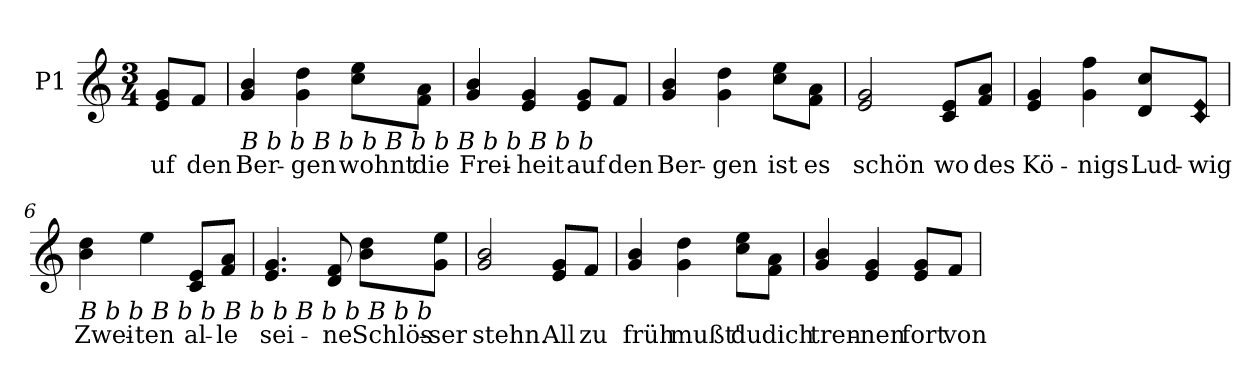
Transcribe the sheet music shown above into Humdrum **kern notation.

**kern	**text
*part1	*part1
*staff1	*staff1
*I"P1	*
!!LO:PB:g=z
*clefG2	*
*k[]	*
*C:	*
*M3/4	*
=	=
!	!LO:LY:b:color=#000000
8ei/ 8giL	uf
!	!LO:LY:b:color=#000000
8fi/J	den
=1	=1
!LO:TX:b:i:t=B     b       b             B       b     b              B     b     b          B   b    b           B    b       b	!
!	!LO:LY:b:color=#000000
4gi/ 4bi	Ber-
!	!LO:LY:b:color=#000000
4gi\ 4ddi	-gen
!	!LO:LY:b:color=#000000
8cci\ 8eeiL	wohnt
!	!LO:LY:b:color=#000000
8fi\ 8aiJ	die
=2	=2
!	!LO:LY:b:color=#000000
4gi/ 4bi	Frei-
!	!LO:LY:b:color=#000000
4ei/ 4gi	-heit
!	!LO:LY:b:color=#000000
8ei/ 8giL	auf
!	!LO:LY:b:color=#000000
8fi/J	den
=3	=3
!	!LO:LY:b:color=#000000
4gi/ 4bi	Ber-
!	!LO:LY:b:color=#000000
4gi\ 4ddi	-gen
!	!LO:LY:b:color=#000000
8cci\ 8eeiL	ist
!	!LO:LY:b:color=#000000
8fi\ 8aiJ	es
=4	=4
!	!LO:LY:b:color=#000000
2ei/ 2gi	schön
!	!LO:LY:b:color=#000000
8ci/ 8eiL	wo
!	!LO:LY:b:color=#000000
8fi/ 8aiJ	des
=5	=5
!	!LO:LY:b:color=#000000
4ei/ 4gi	Kö-
!	!LO:LY:b:color=#000000
4gi\ 4ffi	-nigs
!	!LO:LY:b:color=#000000
8di/ 8cciL	Lud-
!LO:N:n=1:head=diamond	!
!LO:N:n=2:head=diamond	!
!	!LO:LY:b:color=#000000
8ci/ 8eiJ	-wig
!!LO:LB:g=z
=6	=6
!LO:TX:b:i:t=B     b       b            B   b            b              B    b     b                 B     b      b              B      b     b	!
!	!LO:LY:b:color=#000000
4bi\ 4ddi	Zwei-
!	!LO:LY:b:color=#000000
4eei\	-ten
!	!LO:LY:b:color=#000000
8ci/ 8eiL	al-
!	!LO:LY:b:color=#000000
8fi/ 8aiJ	-le
=7	=7
!	!LO:LY:b:color=#000000
4.ei/ 4.gi	sei-
!	!LO:LY:b:color=#000000
8di/ 8fi	-ne
!	!LO:LY:b:color=#000000
8bi\ 8ddiL	Schlös-
!	!LO:LY:b:color=#000000
8gi\ 8eeiJ	-ser
=8	=8
!	!LO:LY:b:color=#000000
2gi/ 2bi	stehn.
!	!LO:LY:b:color=#000000
8ei/ 8giL	All
!	!LO:LY:b:color=#000000
8fi/J	zu
=9	=9
!	!LO:LY:b:color=#000000
4gi/ 4bi	früh
!	!LO:LY:b:color=#000000
4gi\ 4ddi	mußt'
!	!LO:LY:b:color=#000000
8cci\ 8eeiL	du
!	!LO:LY:b:color=#000000
8fi\ 8aiJ	dich
=10	=10
!	!LO:LY:b:color=#000000
4gi/ 4bi	tren-
!	!LO:LY:b:color=#000000
4ei/ 4gi	-nen
!	!LO:LY:b:color=#000000
8ei/ 8giL	fort
!	!LO:LY:b:color=#000000
8fi/J	von
=	=
*-	*-
